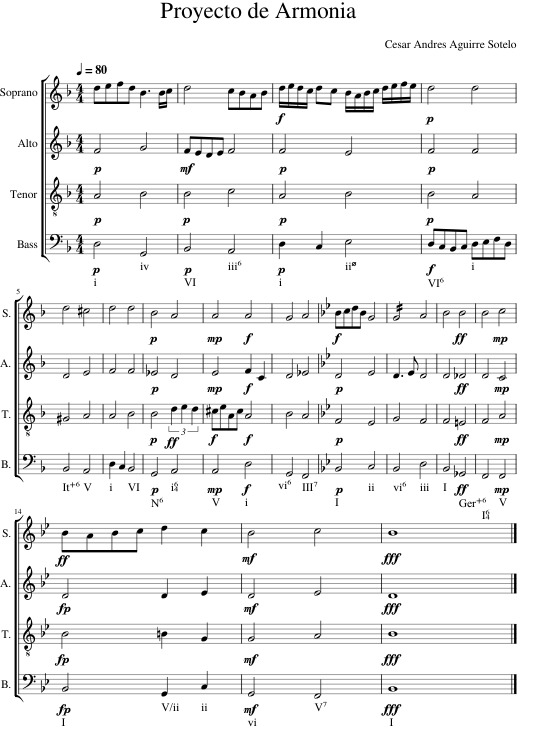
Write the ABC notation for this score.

X:1
%%score [ 1 2 3 4 ]
L:1/8
Q:1/4=80
M:4/4
I:linebreak $
K:F
V:1 treble
V:2 treble
V:3 treble-8
V:4 bass
V:1
 defd B3 B/c/ | d4 cBAB |!f! d/e/d/c/ dc B/A/B/c/ d/e/f/e/ |!p! d4 d4 |$ d4 ^c4 | %5
 d4 d4 |!p! B4 A4 |!mp! A4!f! A4 | G4 A4 |[K:Bb]!f! BcdB G4 | %10
 !//!G4 A4 | B4!ff! B4 | B4!mp! c4 |$!ff! BABc d2 c2 |!mf! B4 c4 | %15
!fff! B8 |] %16
V:2
!p! F4 G4 |!mf! FEDE F4 |!p! F4 E4 |!p! F4 F4 |$ D4 E4 | %5
 F4 F4 |!p! _E4 D4 |!mp! E4!f! F2 C2 | D4 _E4 |[K:Bb]!p! D4 E4 | %10
 D3 E D4 | D4!ff! _D4 | D4!mp! C4 |$ D4 D2 E2 |!mf! D4 E4 | %15
!fff! D8 |] %16
V:3
!p! A4 B4 |!p! B4 c4 |!p! A4 B4 |!p! B4 A4 |$ ^G4 A4 | %5
 A4 B4 |!p! B4!ff! (3d2 e2 d2 |!f! ^ceAc!f! A4 | B4 A4 |[K:Bb]!p! F4 E4 | %10
 G4 F4 | F4!ff! =E4 | F4!mp! A4 |$ B4 =B2 G2 |!mf! G4 A4 | %15
!fff! B8 |] %16
V:4
!p! D,4 G,,4 |!p! B,,4 A,,4 |!p! D,2 C,2 E,4 |!f! D,C,B,,C, D,E,F,D, |$ B,,4 A,,4 | %5
 D,2 C,2 B,,4 |!p! G,,4 A,,4 |!mp! A,,4!f! D,4 | G,,4 F,,4 |[K:Bb]!p! B,,4 C,4 | %10
 B,,4 D,4 | B,,4!ff! _G,,4 | F,,4!mp! F,,4 |$ B,,4 G,,2 C,2 |!mf! G,,4 F,,4 | %15
!fff! B,,8 |] %16
